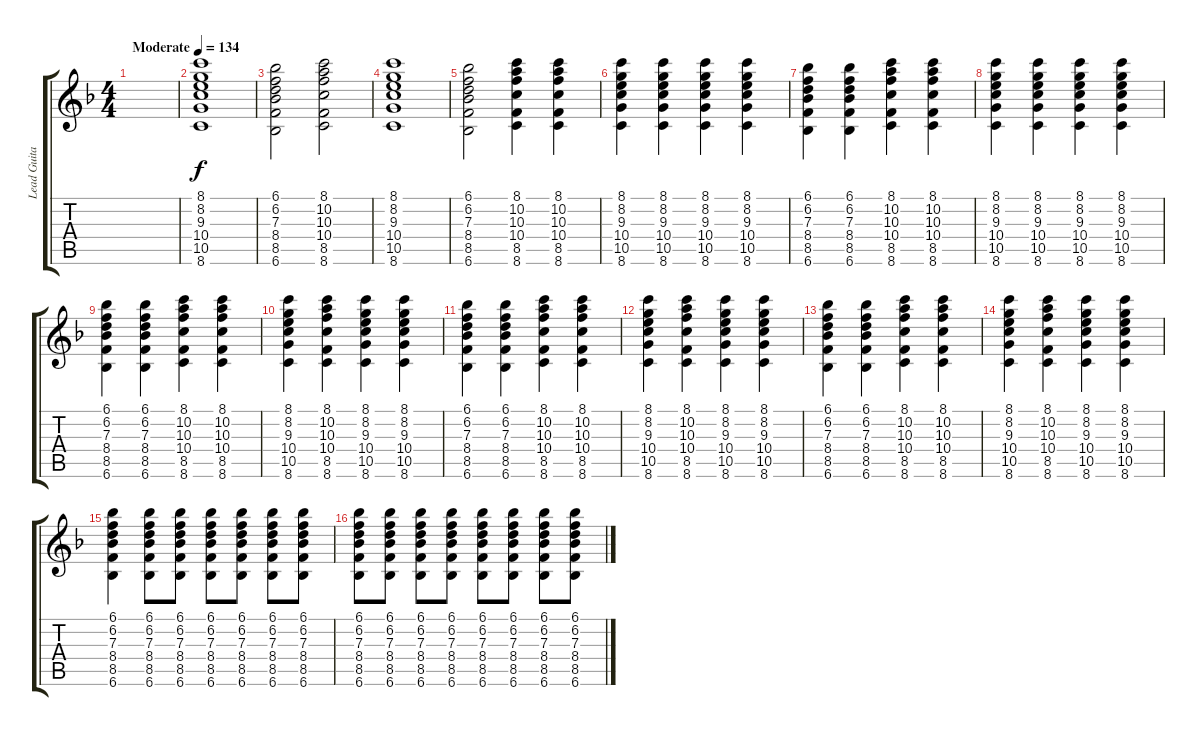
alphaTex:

\track ("Lead Guitar" "Lead Guita") {instrument distortionguitar}
\staff {score tabs}
\tuning (E4 B3 G3 D3 A2 E2) {hide}
\ts (4 4)
\tempo (134 "Moderate")
\clef g2
\ks f
|
(8.1 8.2 9.3 10.4 10.5 8.6).1 |
(6.1 6.2 7.3 8.4 8.5 6.6).2 (8.1 10.2 10.3 10.4 8.5 8.6).2 |
(8.1 8.2 9.3 10.4 10.5 8.6).1 |
(6.1 6.2 7.3 8.4 8.5 6.6).2 (8.1 10.2 10.3 10.4 8.5 8.6).4 (8.1 10.2 10.3 10.4 8.5 8.6).4 |
(8.1 8.2 9.3 10.4 10.5 8.6).4 (8.1 8.2 9.3 10.4 10.5 8.6).4 (8.1 8.2 9.3 10.4 10.5 8.6).4 (8.1 8.2 9.3 10.4 10.5 8.6).4 |
(6.1 6.2 7.3 8.4 8.5 6.6).4 (6.1 6.2 7.3 8.4 8.5 6.6).4 (8.1 10.2 10.3 10.4 8.5 8.6).4 (8.1 10.2 10.3 10.4 8.5 8.6).4 |
(8.1 8.2 9.3 10.4 10.5 8.6).4 (8.1 8.2 9.3 10.4 10.5 8.6).4 (8.1 8.2 9.3 10.4 10.5 8.6).4 (8.1 8.2 9.3 10.4 10.5 8.6).4 |
(6.1 6.2 7.3 8.4 8.5 6.6).4 (6.1 6.2 7.3 8.4 8.5 6.6).4 (8.1 10.2 10.3 10.4 8.5 8.6).4 (8.1 10.2 10.3 10.4 8.5 8.6).4 |
(8.1 8.2 9.3 10.4 10.5 8.6).4 (8.1 10.2 10.3 10.4 8.5 8.6).4 (8.1 8.2 9.3 10.4 10.5 8.6).4 (8.1 8.2 9.3 10.4 10.5 8.6).4 |
(6.1 6.2 7.3 8.4 8.5 6.6).4 (6.1 6.2 7.3 8.4 8.5 6.6).4 (8.1 10.2 10.3 10.4 8.5 8.6).4 (8.1 10.2 10.3 10.4 8.5 8.6).4 |
(8.1 8.2 9.3 10.4 10.5 8.6).4 (8.1 10.2 10.3 10.4 8.5 8.6).4 (8.1 8.2 9.3 10.4 10.5 8.6).4 (8.1 8.2 9.3 10.4 10.5 8.6).4 |
(6.1 6.2 7.3 8.4 8.5 6.6).4 (6.1 6.2 7.3 8.4 8.5 6.6).4 (8.1 10.2 10.3 10.4 8.5 8.6).4 (8.1 10.2 10.3 10.4 8.5 8.6).4 |
(8.1 8.2 9.3 10.4 10.5 8.6).4 (8.1 10.2 10.3 10.4 8.5 8.6).4 (8.1 8.2 9.3 10.4 10.5 8.6).4 (8.1 8.2 9.3 10.4 10.5 8.6).4 |
(6.1 6.2 7.3 8.4 8.5 6.6).4 (6.1 6.2 7.3 8.4 8.5 6.6).8 (6.1 6.2 7.3 8.4 8.5 6.6).8 (6.1 6.2 7.3 8.4 8.5 6.6).8 (6.1 6.2 7.3 8.4 8.5 6.6).8 (6.1 6.2 7.3 8.4 8.5 6.6).8 (6.1 6.2 7.3 8.4 8.5 6.6).8 |
(6.1 6.2 7.3 8.4 8.5 6.6).8 (6.1 6.2 7.3 8.4 8.5 6.6).8 (6.1 6.2 7.3 8.4 8.5 6.6).8 (6.1 6.2 7.3 8.4 8.5 6.6).8 (6.1 6.2 7.3 8.4 8.5 6.6).8 (6.1 6.2 7.3 8.4 8.5 6.6).8 (6.1 6.2 7.3 8.4 8.5 6.6).8 (6.1 6.2 7.3 8.4 8.5 6.6).8
